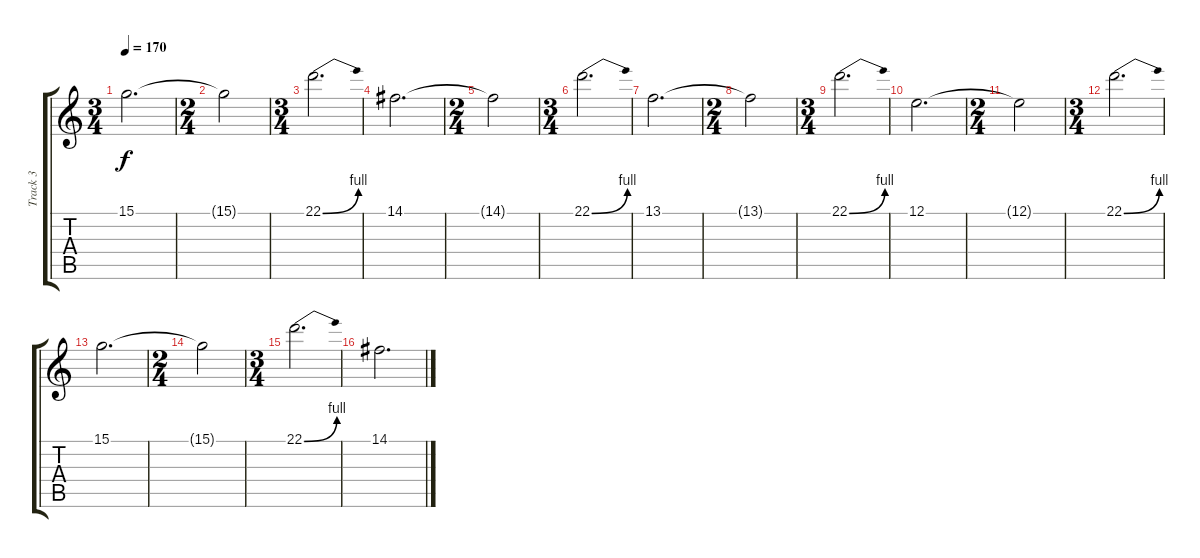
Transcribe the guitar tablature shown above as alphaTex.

\track ("Track 3" "Track 3") {instrument lead1square}
\staff {score tabs}
\tuning (E4 B3 G3 D3 A2 E2) {hide}
\ts (3 4)
\tempo 170
\clef g2
\ks c
15.1.2{d dy f} |
\ts (2 4)
15.1{t}.2 |
\ts (3 4)
22.1{be (bend 0 0 60 4)}.2{d} |
14.1.2{d} |
\ts (2 4)
14.1{t}.2 |
\ts (3 4)
22.1{be (bend 0 0 60 4)}.2{d} |
13.1.2{d} |
\ts (2 4)
13.1{t}.2 |
\ts (3 4)
22.1{be (bend 0 0 60 4)}.2{d} |
12.1.2{d} |
\ts (2 4)
12.1{t}.2 |
\ts (3 4)
22.1{be (bend 0 0 60 4)}.2{d} |
15.1.2{d} |
\ts (2 4)
15.1{t}.2 |
\ts (3 4)
22.1{be (bend 0 0 60 4)}.2{d} |
14.1.2{d}
